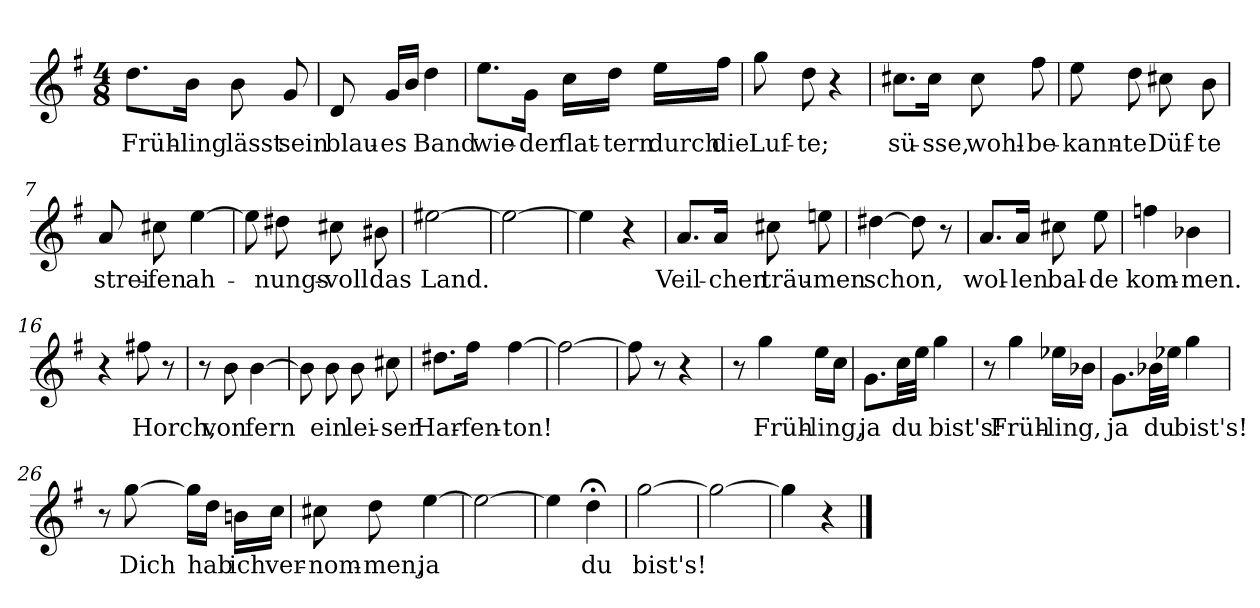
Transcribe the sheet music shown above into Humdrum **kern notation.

**kern	**text
*part1	*part1
*staff1	*staff1
*clefG2	*
*k[f#]	*
*M4/8	*
=1	=1
!	!LO:LY:b
8.dd\L	Früh-
!	!LO:LY:b
16b\Jk	-ling
!	!LO:LY:b
8b\	lässt
!	!LO:LY:b
8g/	sein
=2	=2
!	!LO:LY:b
8d/	blau-
!	!LO:LY:b
16g/LL	-es
16b/JJ	.
!	!LO:LY:b
4dd\	Band
=3	=3
!	!LO:LY:b
8.ee\L	wie-
!	!LO:LY:b
16g\Jk	-der
!	!LO:LY:b
16cc\LL	flat-
!	!LO:LY:b
16dd\JJ	-tern
!	!LO:LY:b
16ee\LL	durch
!	!LO:LY:b
16ff#\JJ	die
=4	=4
!	!LO:LY:b
8gg\	Luf-
!	!LO:LY:b
8dd\	-te;
4r	.
=5	=5
!	!LO:LY:b
8.cc#X\L	sü-
!	!LO:LY:b
16cc#\Jk	-sse,
!	!LO:LY:b
8cc#\	wohl-
!	!LO:LY:b
8ff#\	-be-
=6	=6
!	!LO:LY:b
8ee\	-kann-
!	!LO:LY:b
8dd\	-te
!	!LO:LY:b
8cc#X\	Düf-
!	!LO:LY:b
8b\	-te
!!LO:LB:g=z
=7	=7
!	!LO:LY:b
8a/	strei-
!	!LO:LY:b
8cc#X\	-fen
!	!LO:LY:b
[4ee\	ah-
=8	=8
8ee\]	.
!	!LO:LY:b
8dd#X\	-nungs-
!	!LO:LY:b
8cc#X\	-voll
!	!LO:LY:b
8b#X\	das
=9	=9
!	!LO:LY:b
[2ee#X\	Land.
=10	=10
2ee#\_	.
=11	=11
4ee#\]	.
4r	.
=12	=12
!	!LO:LY:b
8.a/L	Veil-
!	!LO:LY:b
16a/Jk	-chen
!	!LO:LY:b
8cc#X\	träu-
!	!LO:LY:b
8een\	-men
=13	=13
!	!LO:LY:b
[4dd#X\	schon,
8dd#\]	.
8r	.
=14	=14
!	!LO:LY:b
8.a/L	wol-
!	!LO:LY:b
16a/Jk	-len
!	!LO:LY:b
8cc#X\	bal-
!	!LO:LY:b
8ee\	-de
=15	=15
!	!LO:LY:b
4ffn\	kom-
!	!LO:LY:b
4b-X\	-men.
=16	=16
4r	.
!	!LO:LY:b
8ff#X\	Horch,
8r	.
!!LO:LB:g=z
=17	=17
8r	.
!	!LO:LY:b
8b\	von
!	!LO:LY:b
[4b\	fern
=18	=18
8b\]	.
!	!LO:LY:b
8b\	ein
!	!LO:LY:b
8b\	lei-
!	!LO:LY:b
8cc#X\	-ser
=19	=19
!	!LO:LY:b
8.dd#X\L	Har-
!	!LO:LY:b
16ff#\Jk	-fen-
!	!LO:LY:b
[4ff#\	-ton!
=20	=20
2ff#\_	.
=21	=21
8ff#\]	.
8r	.
4r	.
=22	=22
8r	.
!	!LO:LY:b
4gg\	Früh-
!	!LO:LY:b
16ee\LL	-ling,
16cc\JJ	.
=23	=23
!	!LO:LY:b
8.g\L	ja
!	!LO:LY:b
32cc\LL	du
32ee\JJJ	.
!	!LO:LY:b
4gg\	bist's!
=24	=24
8r	.
!	!LO:LY:b
4gg\	Früh-
!	!LO:LY:b
16ee-X\LL	-ling,
16b-X\JJ	.
=25	=25
!	!LO:LY:b
8.g\L	ja
!	!LO:LY:b
32b-X\LL	du
32ee-X\JJJ	.
!	!LO:LY:b
4gg\	bist's!
!!LO:LB:g=z
=26	=26
8r	.
!	!LO:LY:b
[8gg\	Dich
16gg\LL]	.
!	!LO:LY:b
16dd\JJ	hab
!	!LO:LY:b
16bn\LL	ich
!	!LO:LY:b
16cc\JJ	ver-
=27	=27
!	!LO:LY:b
8cc#X\	-nom-
!	!LO:LY:b
8dd\	-men,
!	!LO:LY:b
[4ee\	ja
=28	=28
2ee\_	.
=29	=29
4ee\]	.
!	!LO:LY:b
4dd;<\	du
=30	=30
!	!LO:LY:b
[2gg\	bist's!
=31	=31
2gg\_	.
=32	=32
4gg\]	.
4r	.
==	==
*-	*-
